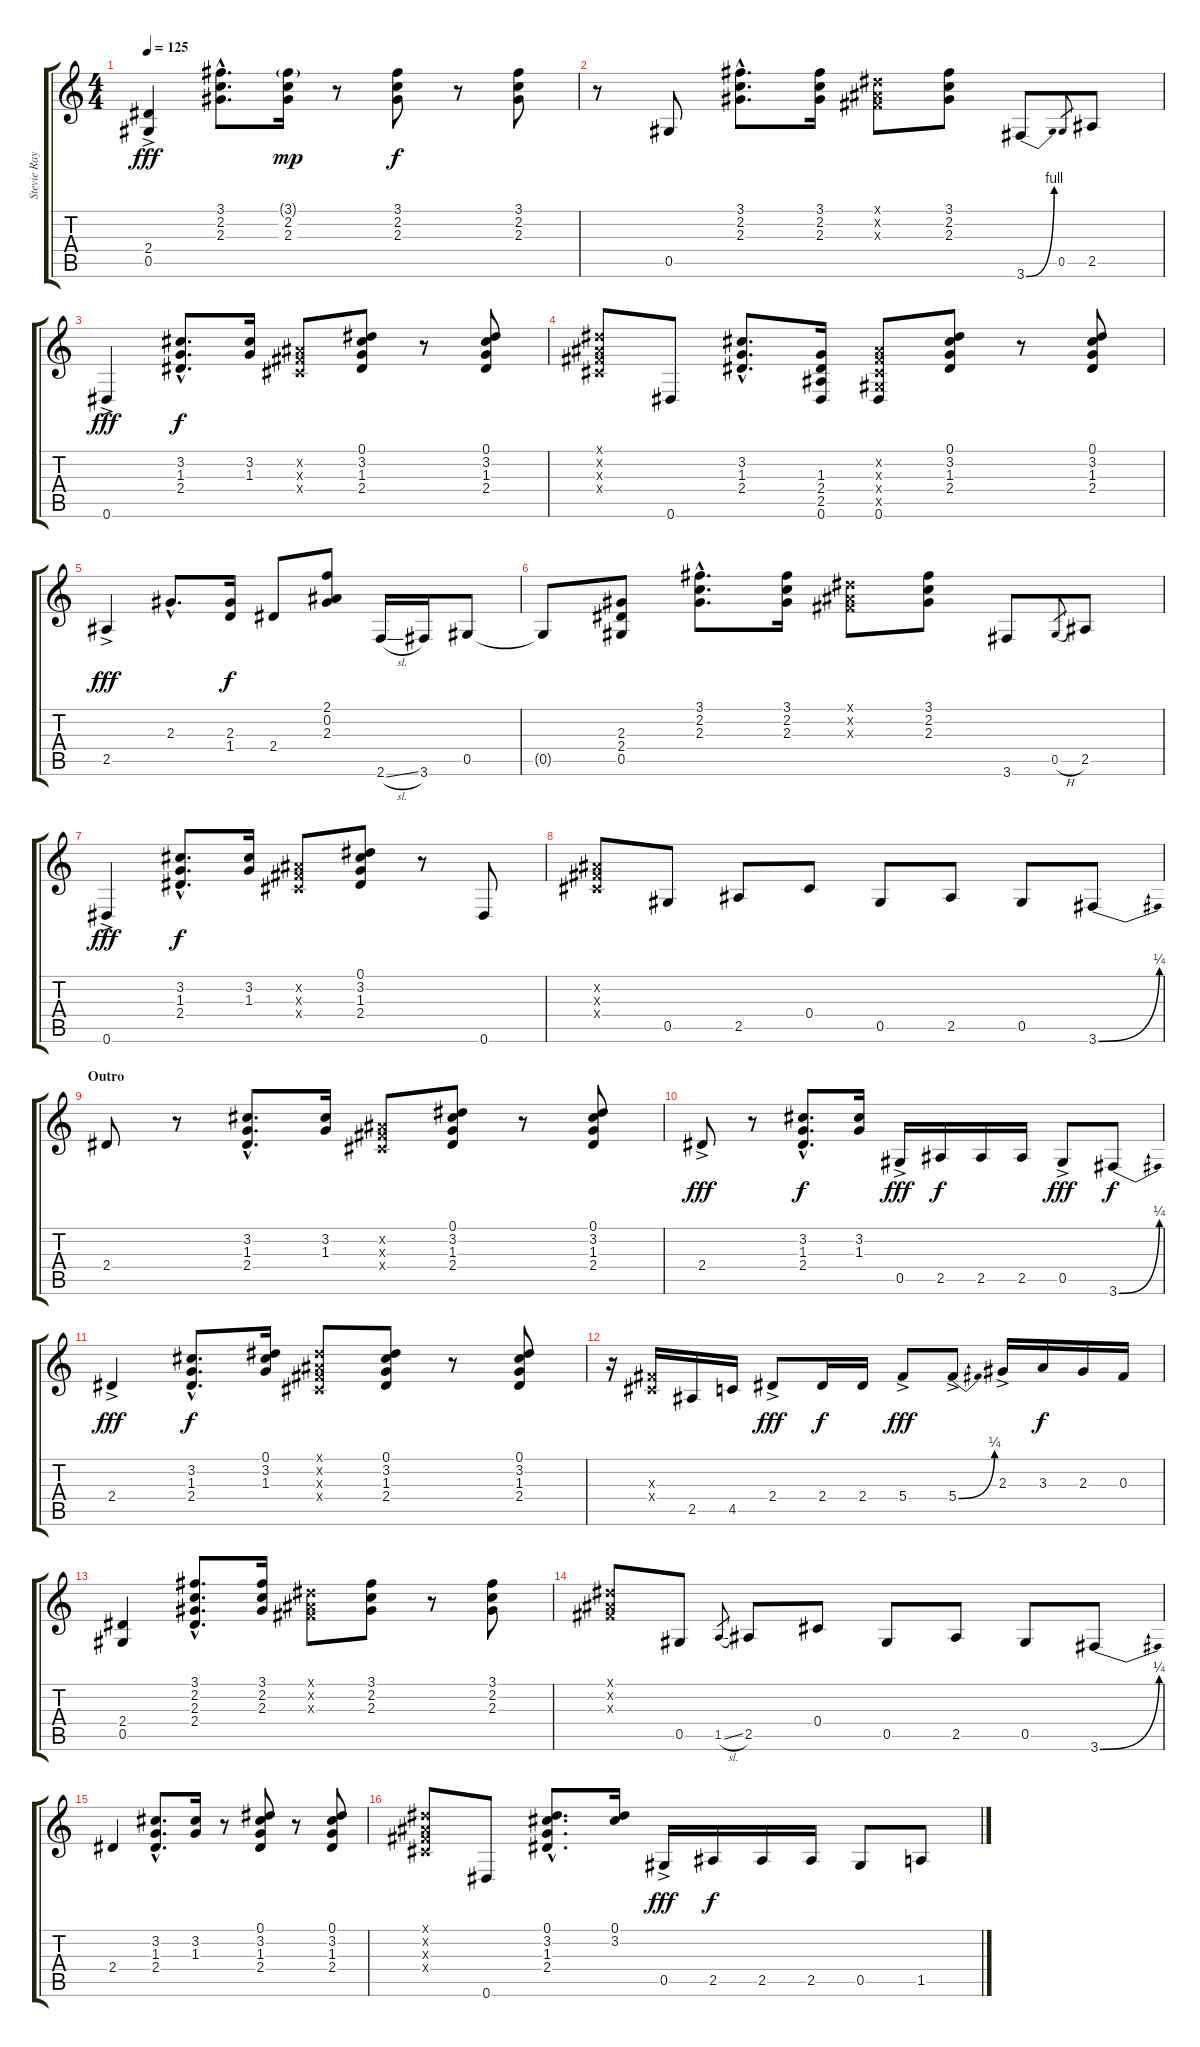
\track ("Stevie Ray Vaughan" "Stevie Ray") {instrument overdrivenguitar}
\staff {score tabs}
\tuning (Eb4 Bb3 Gb3 Db3 Ab2 Eb2) {hide}
\ts (4 4)
\tempo 125
\clef g2
\ks c
(2.4 0.5{ac}).4{dy fff} (3.1{hac} 2.2{hac} 2.3{hac}).8{d} (3.1{g} 2.2 2.3).16{dy mp} r.8 (3.1 2.2 2.3).8{dy f} r.8 (3.1 2.2 2.3).8 |
r.8 0.5.8 (3.1{hac} 2.2{hac} 2.3{hac}).8{d} (3.1 2.2 2.3).16 (0.1{x} 0.2{x} 0.3{x}).8 (3.1 2.2 2.3).8 3.6{be (bend 0 0 60 4)}.8 0.5.8{gr} 2.5.8 |
0.6{ac}.4{dy fff} (3.2{hac} 1.3{hac} 2.4{hac}).8{d dy f} (3.2 1.3).16 (0.2{x} 0.3{x} 0.4{x}).8 (0.1 3.2 1.3 2.4).8 r.8 (0.1 3.2 1.3 2.4).8 |
(0.1{x} 0.2{x} 0.3{x} 0.4{x}).8 0.6.8 (3.2{hac} 1.3{hac} 2.4{hac}).8{d} (1.3 2.4 2.5 0.6).16 (0.2{x} 0.3{x} 0.4{x} 0.5{x} 0.6).8 (0.1 3.2 1.3 2.4).8 r.8 (0.1 3.2 1.3 2.4).8 |
2.5{ac}.4{dy fff} 2.3{hac}.8{d} (2.3 1.4).16{dy f} 2.4.8 (2.1 0.2 2.3).8 2.6{sl}.16 3.6.16 0.5.8 |
0.5{t}.8 (2.3 2.4 0.5).8 (3.1{hac} 2.2{hac} 2.3{hac}).8{d} (3.1 2.2 2.3).16 (0.1{x} 0.2{x} 0.3{x}).8 (3.1 2.2 2.3).8 3.6.8 0.5{h}.8{gr} 2.5.8 |
0.6{ac}.4{dy fff} (3.2{hac} 1.3{hac} 2.4{hac}).8{d dy f} (3.2 1.3).16 (0.2{x} 0.3{x} 0.4{x}).8 (0.1 3.2 1.3 2.4).8 r.8 0.6.8 |
(0.2{x} 0.3{x} 0.4{x}).8 0.5.8 2.5.8 0.4.8 0.5.8 2.5.8 0.5.8 3.6{be (bend 0 0 60 1)}.8 |
\section ("" "Outro")
2.4.8 r.8 (3.2{hac} 1.3{hac} 2.4{hac}).8{d} (3.2 1.3).16 (0.2{x} 0.3{x} 0.4{x}).8 (0.1 3.2 1.3 2.4).8 r.8 (0.1 3.2 1.3 2.4).8 |
2.4{ac}.8{dy fff} r.8 (3.2{hac} 1.3{hac} 2.4{hac}).8{d dy f} (3.2 1.3).16 0.5{ac}.16{dy fff} 2.5.16{dy f} 2.5.16 2.5.16 0.5{ac}.8{dy fff} 3.6{be (bend 0 0 60 1)}.8{dy f} |
2.4{ac}.4{dy fff} (3.2{hac} 1.3{hac} 2.4{hac}).8{d dy f} (0.1 3.2 1.3).16 (0.1{x} 0.2{x} 0.3{x} 0.4{x}).8 (0.1 3.2 1.3 2.4).8 r.8 (0.1 3.2 1.3 2.4).8 |
r.16 (0.3{x} 0.4{x}).16 2.5.16 4.5.16 2.4{ac}.8{dy fff} 2.4.16{dy f} 2.4.16 5.4{ac}.8{dy fff} 5.4{be (bend 0 0 60 1) ac}.8 2.3{ac}.16 3.3.16{dy f} 2.3.16 0.3.16 |
(2.4 0.5).4 (3.1{hac} 2.2{hac} 2.3{hac} 2.4{hac}).8{d} (3.1 2.2 2.3).16 (0.1{x} 0.2{x} 0.3{x}).8 (3.1 2.2 2.3).8 r.8 (3.1 2.2 2.3).8 |
(0.1{x} 0.2{x} 0.3{x}).8 0.5.8 1.5{sl}.8{gr} 2.5.8 0.4.8 0.5.8 2.5.8 0.5.8 3.6{be (bend 0 0 60 1)}.8 |
2.4.4 (3.2{hac} 1.3{hac} 2.4{hac}).8{d} (3.2 1.3).16 r.8 (0.1 3.2 1.3 2.4).8 r.8 (0.1 3.2 1.3 2.4).8 |
(0.1{x} 0.2{x} 0.3{x} 0.4{x}).8 0.6.8 (0.1{hac} 3.2{hac} 1.3{hac} 2.4{hac}).8{d} (0.1 3.2).16 0.5{ac}.16{dy fff} 2.5.16{dy f} 2.5.16 2.5.16 0.5.8 1.5.8
